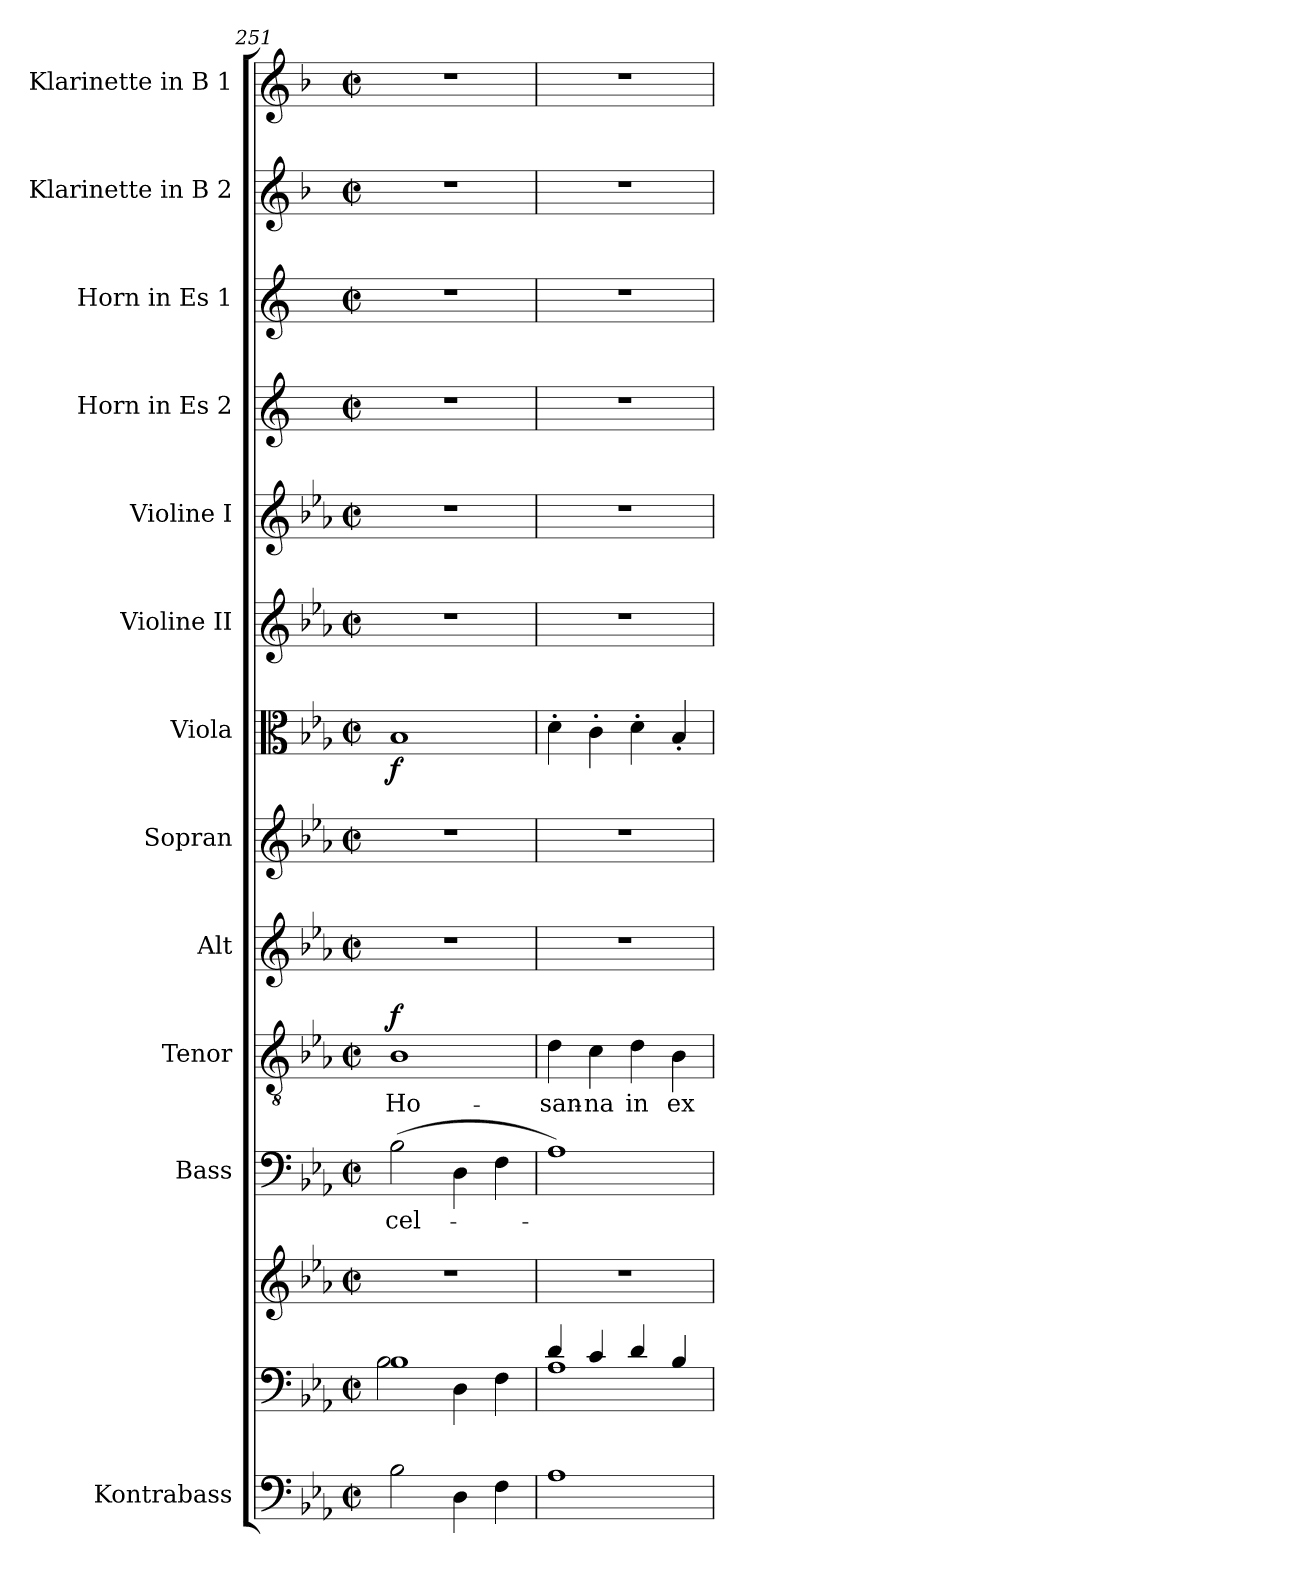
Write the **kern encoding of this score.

**kern	**kern	**kern	**kern	**text	**kern	**text	**dynam	**kern	**kern	**kern	**dynam	**kern	**kern	**kern	**kern	**kern	**kern
*part13	*part12	*part12	*part11	*part11	*part10	*part10	*part10	*part9	*part8	*part7	*part7	*part6	*part5	*part4	*part3	*part2	*part1
*staff14	*staff13	*staff12	*staff11	*staff11	*staff10	*staff10	*staff10	*staff9	*staff8	*staff7	*staff7	*staff6	*staff5	*staff4	*staff3	*staff2	*staff1
*I"Kontrabass	*	*	*I"Bass	*	*I"Tenor	*	*	*I"Alt	*I"Sopran	*I"Viola	*	*I"Violine II	*I"Violine I	*I"Horn in Es 2	*I"Horn in Es 1	*I"Klarinette in B 2	*I"Klarinette in B 1
*I'Kb.	*	*	*I'B	*	*I'T	*	*	*I'A	*I'S	*I'Vla.	*	*I'Vl. II	*I'Vl. I	*I'Hrn. 2	*I'Hrn. 1	*	*
*clefF4	*clefF4	*clefG2	*clefF4	*	*clefGv2	*	*	*clefG2	*clefG2	*clefC3	*	*clefG2	*clefG2	*clefG2	*clefG2	*clefG2	*clefG2
*ITrd7c12	*	*	*	*	*	*	*	*	*	*	*	*	*	*ITrd5c9	*ITrd5c9	*ITrd1c2	*ITrd1c2
*k[b-e-a-]	*k[b-e-a-]	*k[b-e-a-]	*k[b-e-a-]	*	*k[b-e-a-]	*	*	*k[b-e-a-]	*k[b-e-a-]	*k[b-e-a-]	*	*k[b-e-a-]	*k[b-e-a-]	*k[b-e-a-]	*k[b-e-a-]	*k[b-e-a-]	*k[b-e-a-]
*E-:	*E-:	*E-:	*E-:	*	*E-:	*	*	*E-:	*E-:	*E-:	*	*E-:	*E-:	*E-:	*E-:	*E-:	*E-:
*M2/2	*M2/2	*M2/2	*M2/2	*	*M2/2	*	*	*M2/2	*M2/2	*M2/2	*	*M2/2	*M2/2	*M2/2	*M2/2	*M2/2	*M2/2
*met(c|)	*met(c|)	*met(c|)	*met(c|)	*	*met(c|)	*	*	*met(c|)	*met(c|)	*met(c|)	*	*met(c|)	*met(c|)	*met(c|)	*met(c|)	*met(c|)	*met(c|)
=251	=251	=251	=251	=251	=251	=251	=251	=251	=251	=251	=251	=251	=251	=251	=251	=251	=251
*	*^	*	*	*	*	*	*	*	*	*	*	*	*	*	*	*	*
!	!	!	!	!	!LO:LY:b	!	!LO:LY:b	!LO:DY:a	!	!	!	!LO:DY:b	!	!	!	!	!	!
2BB-\	1B-	2B-\	1r	(>2B-\	-cel-	1B-	Ho-	f	1r	1r	1B-	f	1r	1r	1r	1r	1r	1r
4DD\	.	4D\	.	4D\	.	.	.	.	.	.	.	.	.	.	.	.	.	.
4FF\	.	4F\	.	4F\	.	.	.	.	.	.	.	.	.	.	.	.	.	.
=252	=252	=252	=252	=252	=252	=252	=252	=252	=252	=252	=252	=252	=252	=252	=252	=252	=252	=252
!	!	!	!	!	!	!	!LO:LY:b	!	!	!	!	!	!	!	!	!	!	!
1AA-	4d/	1A-	1r	1A-)	.	4d\	-san-	.	1r	1r	4d'>\	.	1r	1r	1r	1r	1r	1r
!	!	!	!	!	!	!	!LO:LY:b	!	!	!	!	!	!	!	!	!	!	!
.	4c/	.	.	.	.	4c\	-na	.	.	.	4c'>\	.	.	.	.	.	.	.
!	!	!	!	!	!	!	!LO:LY:b	!	!	!	!	!	!	!	!	!	!	!
.	4d/	.	.	.	.	4d\	in	.	.	.	4d'>\	.	.	.	.	.	.	.
!	!	!	!	!	!	!	!LO:LY:b	!	!	!	!	!	!	!	!	!	!	!
.	4B-/	.	.	.	.	4B-\	ex-	.	.	.	4B-'</	.	.	.	.	.	.	.
*	*v	*v	*	*	*	*	*	*	*	*	*	*	*	*	*	*	*	*
=	=	=	=	=	=	=	=	=	=	=	=	=	=	=	=	=	=
*-	*-	*-	*-	*-	*-	*-	*-	*-	*-	*-	*-	*-	*-	*-	*-	*-	*-
